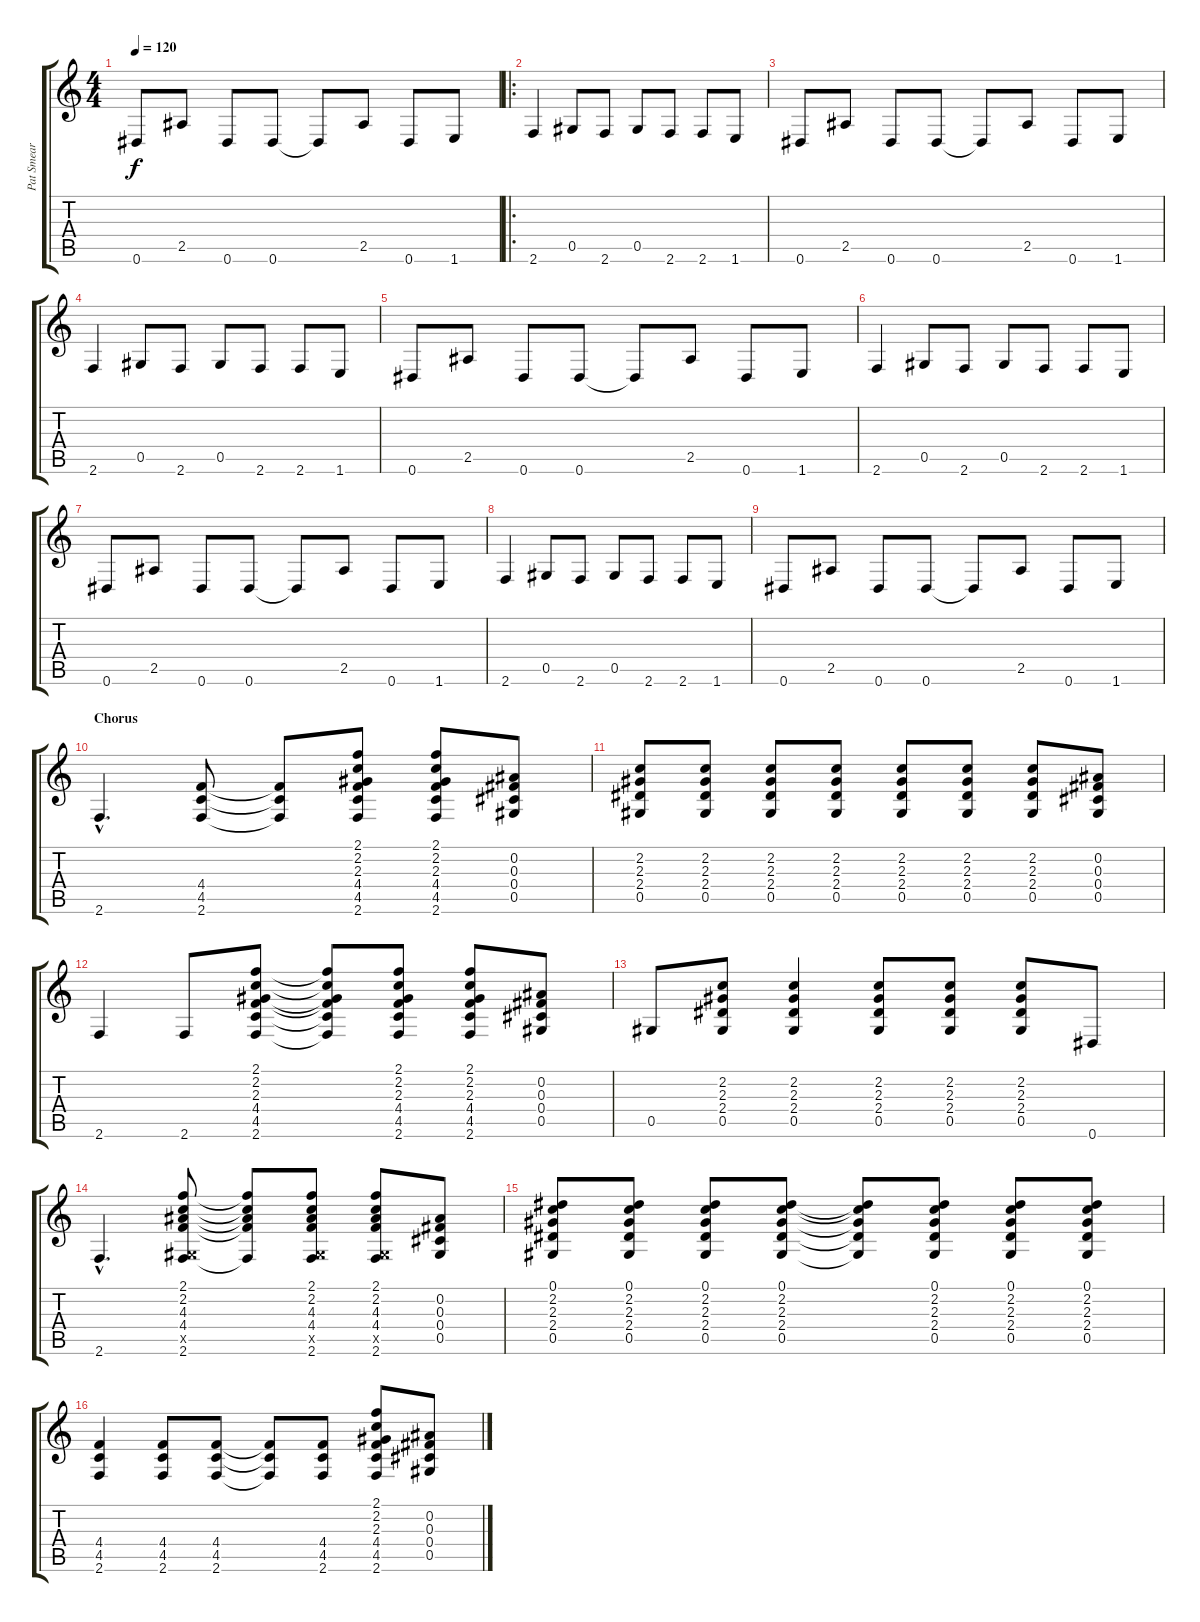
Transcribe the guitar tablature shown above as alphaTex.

\track ("Pat Smear" "Pat Smear") {instrument acousticguitarsteel}
\staff {score tabs}
\tuning (Eb4 Bb3 Gb3 Db3 Ab2 Eb2) {hide}
\ts (4 4)
\tempo 120
\clef g2
\ks c
0.6.8{dy f} 2.5.8 0.6.8 0.6.8 0.6{t}.8 2.5.8 0.6.8 1.6.8 |
\ro
2.6.4 0.5.8 2.6.8 0.5.8 2.6.8 2.6.8 1.6.8 |
0.6.8 2.5.8 0.6.8 0.6.8 0.6{t}.8 2.5.8 0.6.8 1.6.8 |
2.6.4 0.5.8 2.6.8 0.5.8 2.6.8 2.6.8 1.6.8 |
0.6.8 2.5.8 0.6.8 0.6.8 0.6{t}.8 2.5.8 0.6.8 1.6.8 |
2.6.4 0.5.8 2.6.8 0.5.8 2.6.8 2.6.8 1.6.8 |
0.6.8 2.5.8 0.6.8 0.6.8 0.6{t}.8 2.5.8 0.6.8 1.6.8 |
2.6.4 0.5.8 2.6.8 0.5.8 2.6.8 2.6.8 1.6.8 |
0.6.8 2.5.8 0.6.8 0.6.8 0.6{t}.8 2.5.8 0.6.8 1.6.8 |
\section ("" "Chorus")
2.6{hac}.4{d} (4.4 4.5 2.6).8 (4.4{t} 4.5{t} 2.6{t}).8 (2.1 2.2 2.3 4.4 4.5 2.6).8 (2.1 2.2 2.3 4.4 4.5 2.6).8 (0.2 0.3 0.4 0.5).8 |
(2.2 2.3 2.4 0.5).8 (2.2 2.3 2.4 0.5).8 (2.2 2.3 2.4 0.5).8 (2.2 2.3 2.4 0.5).8 (2.2 2.3 2.4 0.5).8 (2.2 2.3 2.4 0.5).8 (2.2 2.3 2.4 0.5).8 (0.2 0.3 0.4 0.5).8 |
2.6.4 2.6.8 (2.1 2.2 2.3 4.4 4.5 2.6).8 (2.1{t} 2.2{t} 2.3{t} 4.4{t} 4.5{t} 2.6{t}).8 (2.1 2.2 2.3 4.4 4.5 2.6).8 (2.1 2.2 2.3 4.4 4.5 2.6).8 (0.2 0.3 0.4 0.5).8 |
0.5.8 (2.2 2.3 2.4 0.5).8 (2.2 2.3 2.4 0.5).4 (2.2 2.3 2.4 0.5).8 (2.2 2.3 2.4 0.5).8 (2.2 2.3 2.4 0.5).8 0.6.8 |
2.6{hac}.4{d} (2.1 2.2 4.3 4.4 0.5{x} 2.6).8 (2.1{t} 2.2{t} 4.3{t} 4.4{t} 2.6{t}).8 (2.1 2.2 4.3 4.4 0.5{x} 2.6).8 (2.1 2.2 4.3 4.4 0.5{x} 2.6).8 (0.2 0.3 0.4 0.5).8 |
(0.1 2.2 2.3 2.4 0.5).8 (0.1 2.2 2.3 2.4 0.5).8 (0.1 2.2 2.3 2.4 0.5).8 (0.1 2.2 2.3 2.4 0.5).8 (0.1{t} 2.2{t} 2.3{t} 2.4{t} 0.5{t}).8 (0.1 2.2 2.3 2.4 0.5).8 (0.1 2.2 2.3 2.4 0.5).8 (0.1 2.2 2.3 2.4 0.5).8 |
(4.4 4.5 2.6).4 (4.4 4.5 2.6).8 (4.4 4.5 2.6).8 (4.4{t} 4.5{t} 2.6{t}).8 (4.4 4.5 2.6).8 (2.1 2.2 2.3 4.4 4.5 2.6).8 (0.2 0.3 0.4 0.5).8
